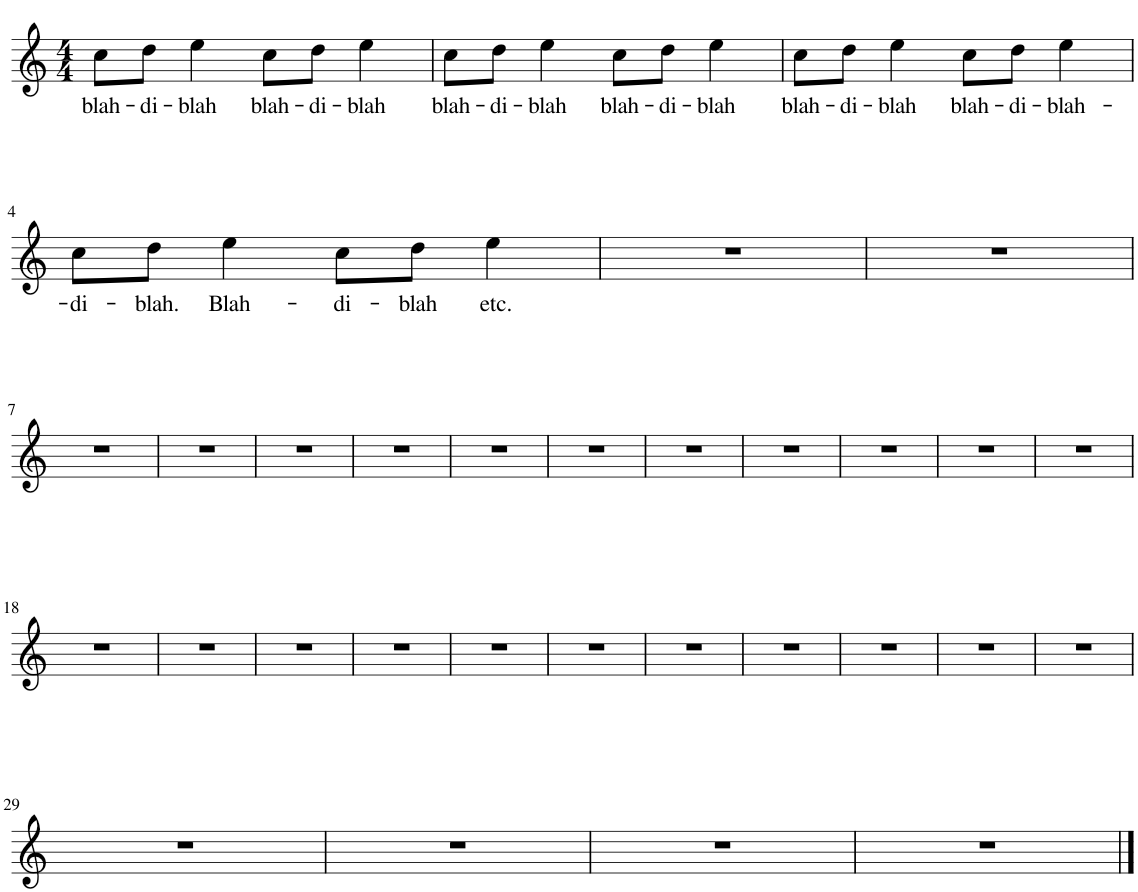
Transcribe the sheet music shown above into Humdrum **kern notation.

**kern	**text
*part1	*part1
*staff1	*staff1
*I"Piano	*
*I'Pno.	*
*clefG2	*
*k[]	*
*M4/4	*
=1	=1
!	!LO:LY:b
8cc\L	blah-
!	!LO:LY:b
8dd\J	-di-
!	!LO:LY:b
4ee\	-blah
!	!LO:LY:b
8cc\L	blah-
!	!LO:LY:b
8dd\J	-di-
!	!LO:LY:b
4ee\	-blah
=2	=2
!	!LO:LY:b
8cc\L	blah-
!	!LO:LY:b
8dd\J	-di-
!	!LO:LY:b
4ee\	-blah
!	!LO:LY:b
8cc\L	blah-
!	!LO:LY:b
8dd\J	-di-
!	!LO:LY:b
4ee\	-blah
=3	=3
!	!LO:LY:b
8cc\L	blah-
!	!LO:LY:b
8dd\J	-di-
!	!LO:LY:b
4ee\	-blah
!	!LO:LY:b
8cc\L	blah-
!	!LO:LY:b
8dd\J	-di-
!	!LO:LY:b
4ee\	-blah-
!!LO:LB:g=z
=4	=4
!	!LO:LY:b
8cc\L	-di-
!	!LO:LY:b
8dd\J	-blah.
!	!LO:LY:b
4ee\	Blah-
!	!LO:LY:b
8cc\L	-di-
!	!LO:LY:b
8dd\J	-blah
!	!LO:LY:b
4ee\	etc.
=5	=5
1r	.
=6	=6
1r	.
!!LO:LB:g=z
=7	=7
1r	.
=8	=8
1r	.
=9	=9
1r	.
=10	=10
1r	.
=11	=11
1r	.
=12	=12
1r	.
=13	=13
1r	.
=14	=14
1r	.
=15	=15
1r	.
=16	=16
1r	.
=17	=17
1r	.
!!LO:LB:g=z
=18	=18
1r	.
=19	=19
1r	.
=20	=20
1r	.
=21	=21
1r	.
=22	=22
1r	.
=23	=23
1r	.
=24	=24
1r	.
=25	=25
1r	.
=26	=26
1r	.
=27	=27
1r	.
=28	=28
1r	.
!!LO:LB:g=z
=29	=29
1r	.
=30	=30
1r	.
=31	=31
1r	.
=32	=32
1r	.
==	==
*-	*-
